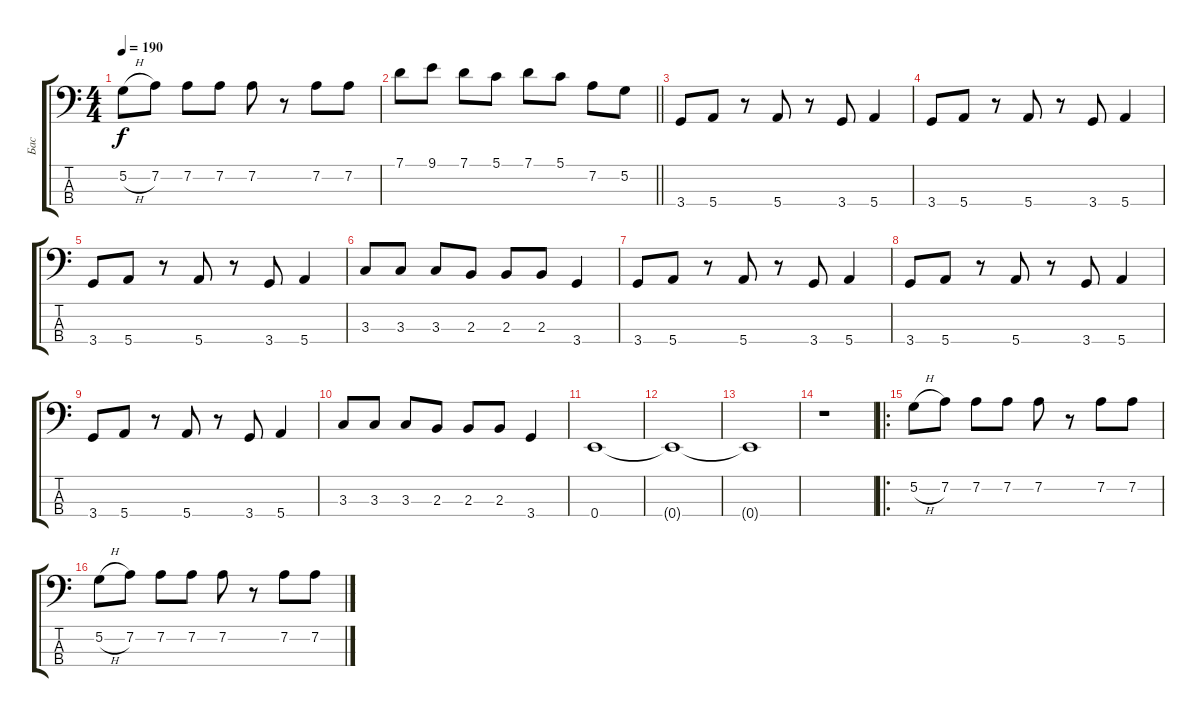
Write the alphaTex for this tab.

\track ("Бас" "Бас") {instrument electricbassfinger}
\staff {score tabs}
\tuning (G2 D2 A1 E1) {hide}
\ts (4 4)
\tempo 190
\clef f4
\ks c
5.2{h}.8{dy f} 7.2.8 7.2.8 7.2.8 7.2.8 r.8 7.2.8 7.2.8 |
\barLineRight lightlight
7.1.8 9.1.8 7.1.8 5.1.8 7.1.8 5.1.8 7.2.8 5.2.8 |
3.4.8 5.4.8 r.8 5.4.8 r.8 3.4.8 5.4.4 |
3.4.8 5.4.8 r.8 5.4.8 r.8 3.4.8 5.4.4 |
3.4.8 5.4.8 r.8 5.4.8 r.8 3.4.8 5.4.4 |
3.3.8 3.3.8 3.3.8 2.3.8 2.3.8 2.3.8 3.4.4 |
3.4.8 5.4.8 r.8 5.4.8 r.8 3.4.8 5.4.4 |
3.4.8 5.4.8 r.8 5.4.8 r.8 3.4.8 5.4.4 |
3.4.8 5.4.8 r.8 5.4.8 r.8 3.4.8 5.4.4 |
3.3.8 3.3.8 3.3.8 2.3.8 2.3.8 2.3.8 3.4.4 |
0.4.1 |
0.4{t}.1 |
0.4{t}.1 |
r.1 |
\ro
5.2{h}.8 7.2.8 7.2.8 7.2.8 7.2.8 r.8 7.2.8 7.2.8 |
5.2{h}.8 7.2.8 7.2.8 7.2.8 7.2.8 r.8 7.2.8 7.2.8
